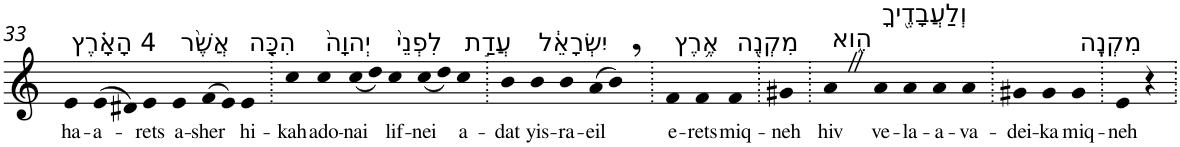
**kern	**text
*part1	*part1
*staff1	*staff1
*I"Piano	*
*I'Pno	*
!!LO:PB:g=z
*clefG2	*
*k[]	*
=33	=33
!LO:TX:a:t=4 הָאָ֗רֶץ	!
!	!LO:LY:b
4e	ha-
!	!LO:LY:b
(>8e	-a-
8d#X)	.
!	!LO:LY:b
4e	-rets
!LO:TX:a:t=אֲשֶׁ֨ר	!
!	!LO:LY:b
4e	a-
!	!LO:LY:b
(>8f	-sher
8e)	.
!LO:TX:a:t=הִכָּ֤ה	!
!	!LO:LY:b
4e	hi-
=34.	=34.
!	!LO:LY:b
4cc	-kah
!LO:TX:a:t=יְהוָה֙	!
!	!LO:LY:b
4cc	ado-
!	!LO:LY:b
(<8cc	-nai
8dd)	.
!LO:TX:a:t=לִפְנֵי֙	!
!	!LO:LY:b
4cc	lif-
!	!LO:LY:b
(<8cc	-nei
8dd)	.
!LO:TX:a:t=עֲדַ֣ת	!
!	!LO:LY:b
4cc	a-
=35.	=35.
!	!LO:LY:b
4b	-dat
!LO:TX:a:t=יִשְׂרָאֵ֔ל	!
!	!LO:LY:b
4b	yis-
!	!LO:LY:b
4b	-ra-
!	!LO:LY:b
(>8a	-eil
8b,)	.
=36.	=36.
!LO:TX:a:t=אֶ֥רֶץ	!
!	!LO:LY:b
4f	e-
!	!LO:LY:b
4f	-rets
!LO:TX:a:t=מִקְנֶ֖ה	!
!	!LO:LY:b
4f	miq-
=37.	=37.
!	!LO:LY:b
4g#X	-neh
=38.	=38.
!LO:TX:a:t=הִ֑וא	!
!	!LO:LY:b
4aZ	hiv
!LO:TX:a:t=וְלַעֲבָדֶ֖יךָ	!
!	!LO:LY:b
4a	ve-
!	!LO:LY:b
4a	-la-
!	!LO:LY:b
4a	-a-
!	!LO:LY:b
4a	-va-
=39.	=39.
!	!LO:LY:b
4g#X	-dei-
!	!LO:LY:b
4g#	-ka
!LO:TX:a:t=מִקְנֶֽה	!
!	!LO:LY:b
4g#	miq-
=40.	=40.
!	!LO:LY:b
4e	-neh
4r	.
=.	=.
*-	*-
